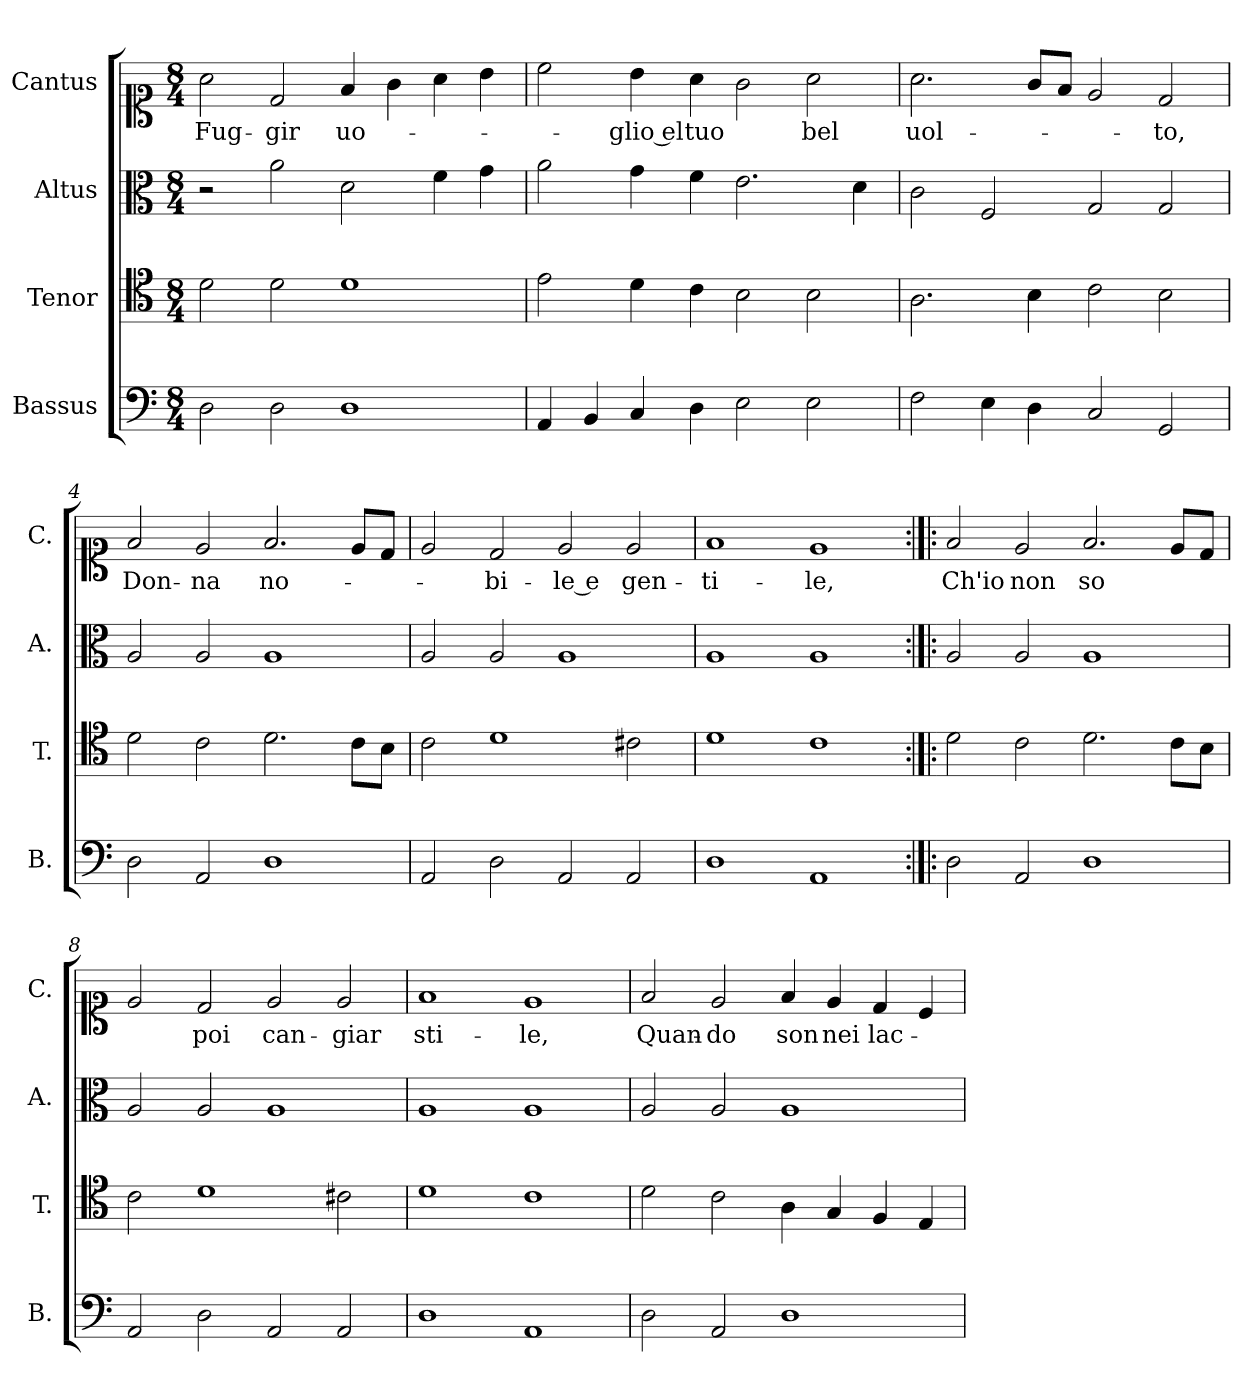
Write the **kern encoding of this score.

**kern	**kern	**kern	**kern	**text
*part4	*part3	*part2	*part1	*part1
*staff4	*staff3	*staff2	*staff1	*staff1
*I"Bassus	*I"Tenor	*I"Altus	*I"Cantus	*
*I'B.	*I'T.	*I'A.	*I'C.	*
*clefF4	*clefC4	*clefC3	*clefC1	*
*k[]	*k[]	*k[]	*k[]	*
*M8/4	*M8/4	*M8/4	*M8/4	*
=1	=1	=1	=1	=1
!	!	!	!	!LO:LY:b
2D\	2d\	2r	2a\	Fug-
!	!	!	!	!LO:LY:b
2D\	2d\	2a\	2d/	-gir
!	!	!	!	!LO:LY:b
1D	1d	2d\	4f/	uo-
.	.	.	4g\	.
.	.	4f\	4a\	.
.	.	4g\	4b\	.
=2	=2	=2	=2	=2
4AA/	2e\	2a\	2cc\	.
4BB/	.	.	.	.
!	!	!	!	!LO:LY:b
4C/	4d\	4g\	4b\	-glio el
!	!	!	!	!LO:LY:b
4D\	4c\	4f\	4a\	tuo
2E\	2B\	2.e\	2g\	.
!	!	!	!	!LO:LY:b
2E\	2B\	.	2a\	bel
.	.	4d\	.	.
=3	=3	=3	=3	=3
!	!	!	!	!LO:LY:b
2F\	2.A\	2c\	2.a\	uol-
4E\	.	2F/	.	.
4D\	4B\	.	8g/L	.
.	.	.	8f/J	.
2C/	2c\	2G/	2e/	.
!	!	!	!	!LO:LY:b
2GG/	2B\	2G/	2d/	-to,
=4	=4	=4	=4	=4
!	!	!	!	!LO:LY:b
2D\	2d\	2A/	2f/	Don-
!	!	!	!	!LO:LY:b
2AA/	2c\	2A/	2e/	-na
!	!	!	!	!LO:LY:b
1D	2.d\	1A	2.f/	no-
.	8c\L	.	8e/L	.
.	8B\J	.	8d/J	.
!!LO:LB:g=z
=5	=5	=5	=5	=5
2AA/	2c\	2A/	2e/	.
!	!	!	!	!LO:LY:b
2D\	1d	2A/	2d/	-bi-
!	!	!	!	!LO:LY:b
2AA/	.	1A	2e/	-le e
!	!	!	!	!LO:LY:b
2AA/	2c#X\	.	2e/	gen-
=6	=6	=6	=6	=6
!	!	!	!	!LO:LY:b
1D	1d	1A	1f	-ti-
!	!	!	!	!LO:LY:b
1AA	1c	1A	1e	-le,
=7:|!|:	=7:|!|:	=7:|!|:	=7:|!|:	=7:|!|:
!	!	!	!	!LO:LY:b
2D\	2d\	2A/	2f/	Ch'io
!	!	!	!	!LO:LY:b
2AA/	2c\	2A/	2e/	non
!	!	!	!	!LO:LY:b
1D	2.d\	1A	2.f/	so
.	8c\L	.	8e/L	.
.	8B\J	.	8d/J	.
=8	=8	=8	=8	=8
2AA/	2c\	2A/	2e/	.
!	!	!	!	!LO:LY:b
2D\	1d	2A/	2d/	poi
!	!	!	!	!LO:LY:b
2AA/	.	1A	2e/	can-
!	!	!	!	!LO:LY:b
2AA/	2c#X\	.	2e/	-giar
=9	=9	=9	=9	=9
!	!	!	!	!LO:LY:b
1D	1d	1A	1f	sti-
!	!	!	!	!LO:LY:b
1AA	1c	1A	1e	-le,
!!LO:LB:g=z
=10	=10	=10	=10	=10
!	!	!	!	!LO:LY:b
2D\	2d\	2A/	2f/	Quan-
!	!	!	!	!LO:LY:b
2AA/	2c\	2A/	2e/	-do
!	!	!	!	!LO:LY:b
1D	4A\	1A	4f/	son
!	!	!	!	!LO:LY:b
.	4G/	.	4e/	nei
!	!	!	!	!LO:LY:b
.	4F/	.	4d/	lac-
.	4E/	.	4c/	.
=	=	=	=	=
*-	*-	*-	*-	*-
